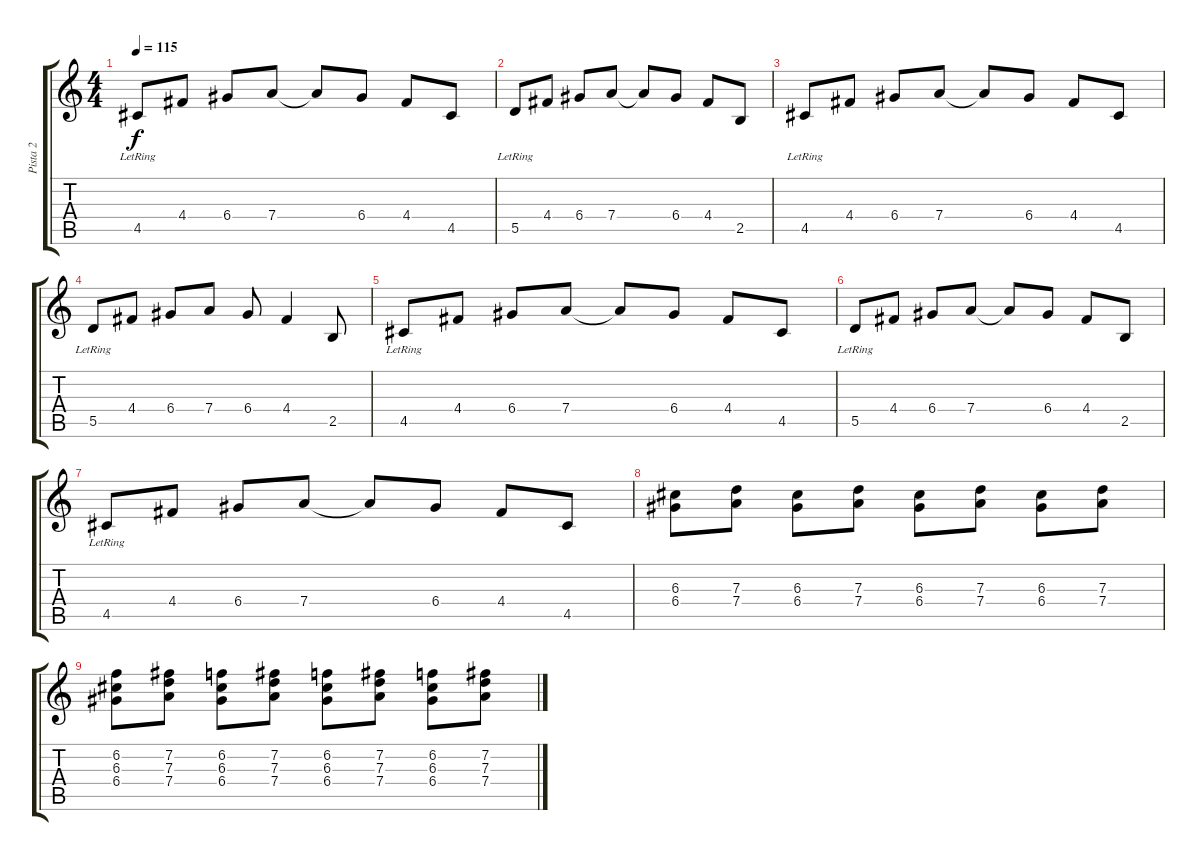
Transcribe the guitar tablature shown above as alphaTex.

\track ("Pista 2" "Pista 2") {instrument acousticguitarsteel}
\staff {score tabs}
\tuning (E4 B3 G3 D3 A2 E2) {hide}
\ts (4 4)
\tempo 115
\clef g2
\ks c
4.5{lr}.8{dy f} 4.4.8 6.4.8 7.4.8 7.4{t}.8 6.4.8 4.4.8 4.5.8 |
5.5{lr}.8 4.4.8 6.4.8 7.4.8 7.4{t}.8 6.4.8 4.4.8 2.5.8 |
4.5{lr}.8 4.4.8 6.4.8 7.4.8 7.4{t}.8 6.4.8 4.4.8 4.5.8 |
5.5{lr}.8 4.4.8 6.4.8 7.4.8 6.4.8 4.4.4 2.5.8 |
4.5{lr}.8 4.4.8 6.4.8 7.4.8 7.4{t}.8 6.4.8 4.4.8 4.5.8 |
5.5{lr}.8 4.4.8 6.4.8 7.4.8 7.4{t}.8 6.4.8 4.4.8 2.5.8 |
4.5{lr}.8 4.4.8 6.4.8 7.4.8 7.4{t}.8 6.4.8 4.4.8 4.5.8 |
(6.3 6.4).8 (7.3 7.4).8 (6.3 6.4).8 (7.3 7.4).8 (6.3 6.4).8 (7.3 7.4).8 (6.3 6.4).8 (7.3 7.4).8 |
(6.2 6.3 6.4).8 (7.2 7.3 7.4).8 (6.2 6.3 6.4).8 (7.2 7.3 7.4).8 (6.2 6.3 6.4).8 (7.2 7.3 7.4).8 (6.2 6.3 6.4).8 (7.2 7.3 7.4).8
